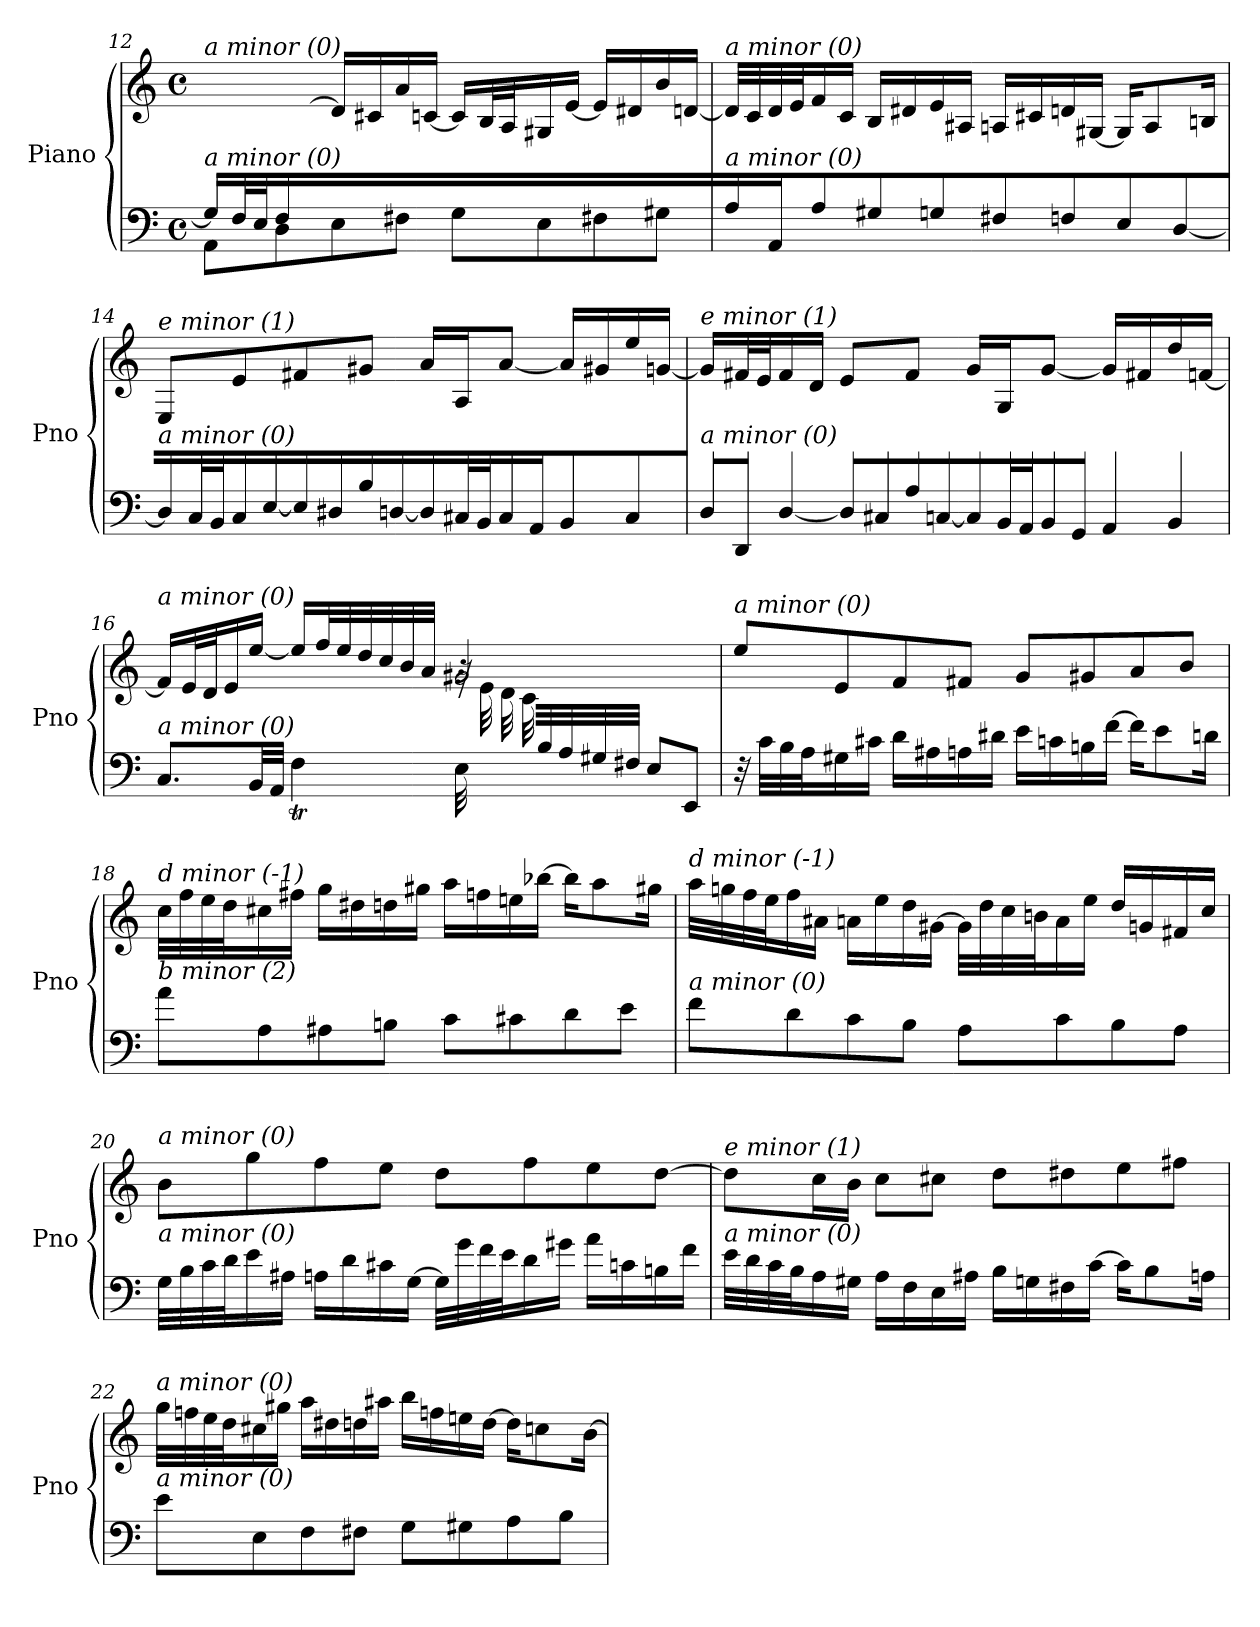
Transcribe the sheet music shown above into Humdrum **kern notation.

**kern	**kern
*part1	*part1
*staff2	*staff1
*I"Piano	*
*I'Pno	*
*clefF4	*clefG2
*k[]	*k[]
*M4/4	*M4/4
*met(c)	*met(c)
=12	=12
*^	*
!	!	!LO:TX:i:t=a minor (0)
!LO:TX:i:t=a minor (0)	!	!
16G/LL]	8AA\L	8.ryy
32F/L	.	.
32E/J	.	.
16F/	8D\	.
2ryy	.	[16d\JJ
.	8E\	16d/LL]
.	.	16c#X/
.	8F#X\J	16a/
.	.	[16cn/JJ
.	8G\L	16c/LL]
.	.	32B/L
.	.	32A/J
.	8E\	16G#X/
4ryy	.	[16e/JJ
.	8F#X\	16e/LL]
.	.	16d#X/
.	8G#X\J	16b/
16ryy	.	[16dn/JJ
*v	*v	*
!!LO:LB:g=z
=13	=13
!	!LO:TX:i:t=a minor (0)
!LO:TX:i:t=a minor (0)	!
16A\LL	32d/LLL]
.	32c/
16AA\J	32d/
.	32e/J
8A\J	16f/
.	16c/JJ
8G#X\L	16B/LL
.	16d#X/
8Gn\J	16e/
.	16A#Xi/JJ
8F#X\L	16A/LL
.	16c#X/
8Fn\	16dn/
.	[16G#X/JJ
8E\	16G#/KL]
.	8A/
[8D\J	.
.	16Bn/Jk
=14	=14
!	!LO:TX:i:t=e minor (1)
!LO:TX:i:t=a minor (0)	!
16D\LL]	8E/L
32C\L	.
32BB\J	.
16C\	8e/
[16E\JJ	.
16E\LL]	8f#X/
16D#X\	.
16B\	8g#X/J
[16Dn\JJ	.
16D/LL]	16a/LL
32C#X/L	16A/J
32BB/J	.
16C#/	[8a/J
16AA/JJ	.
8BB/L	16a/LL]
.	16g#X/
8C#/J	16ee/
.	[16gn/JJ
!!LO:LB:g=z
=15	=15
!	!LO:TX:i:t=e minor (1)
!LO:TX:i:t=a minor (0)	!
16D/LL	16g/LL]
16DD/J	32f#X/L
.	32e/J
[8D/J	16f#/
.	16d/JJ
16D/LL]	8e/L
16C#X/	.
16A/	8f#/J
[16Cn/JJ	.
16C/LL]	16g/LL
32BB/L	16G/J
32AA/J	.
16BB/	[8g/J
16GG/JJ	.
8AA/L	16g/LL]
.	16f#X/
8BB/J	16dd/
.	[16fn/JJ
=16	=16
*^	*^
!	!	!LO:TX:i:t=a minor (0)	!
!LO:TX:i:t=a minor (0)	!	!	!
2ryy	8.C/L	16f/LL]	2ryy
.	.	32e/L	.
.	.	32d/J	.
.	.	16e/	.
.	32BB/LL	[16ee/JJ	.
.	32AA/JJJ	.	.
.	4FT\	16ee/LL]	.
.	.	32ff/L	.
.	.	32ee/	.
.	.	32dd/	.
.	.	32cc/	.
.	.	32b/	.
.	.	32a/JJJ	.
8ryy	32E\	2g#X/	32rg
.	32ryy	.	32e\LLL
.	16ryy	.	32d\
.	.	.	32c\
32B/	8ryy	.	8ryy
32A/	.	.	.
32G#X/	.	.	.
32F#X/JJJ	.	.	.
4ryy	8E/L	.	4ryy
.	8EE/J	.	.
*	*	*v	*v
!!LO:LB:g=z
=17	=17	=17
!	!	!LO:TX:i:t=a minor (0)
!LO:TX:i:t=a minor (0)	!	!
*v	*v	*
32r	8ee\L
32c\LLL	.
32B\	.
32A\J	.
16G#X\	8e/
16c#X\JJ	.
16d\LL	8f/
16A#Xi\	.
16A\	8f#X/J
16d#X\JJ	.
16e\LL	8g/L
16cn\	.
16Bn\	8g#X/
[16f\JJ	.
16f\KL]	8a/
8e\	.
.	8b/J
16dn\Jk	.
=18	=18
!	!LO:TX:i:t=d minor (-1)
!LO:TX:i:t=b minor (2)	!
8a\L	32cc\LLL
.	32ff\
.	32ee\
.	32dd\J
8A\	16cc#X\
.	16ff#X\JJ
8A#Xi\	16gg\LL
.	16dd#Xi\
8Bn\J	16dd\
.	16gg#X\JJ
8c\L	16aa\LL
.	16ffn\
8c#X\	16een\
.	[16bb-X\JJ
8d\	16bb-\KL]
.	8aa\
8e\J	.
.	16gg#X\Jk
!!LO:LB:g=z
=19	=19
!	!LO:TX:i:t=d minor (-1)
!LO:TX:i:t=a minor (0)	!
8f\L	32aa\LLL
.	32ggn\
.	32ff\
.	32ee\J
8d\	16ff\
.	16a#Xi\JJ
8c\	16a\LL
.	16ee\
8B\J	16dd\
.	[16g#X\JJ
8A\L	32g#\LLL]
.	32dd\
.	32cc\
.	32bn\J
8c\	16a\
.	16ee\JJ
8B\	16dd/LL
.	16gn/
8A\J	16f#X/
.	16cc/JJ
=20	=20
!	!LO:TX:i:t=a minor (0)
!LO:TX:i:t=a minor (0)	!
32G\LLL	8b\L
32B\	.
32c\	.
32d\J	.
16e\	8gg\
16A#Xi\JJ	.
16A\LL	8ff\
16d\	.
16c#X\	8ee\J
[16G\JJ	.
32G\LLL]	8dd\L
32g\	.
32f\	.
32e\J	.
16d\	8ff\
16g#X\JJ	.
16a\LL	8ee\
16cn\	.
16Bn\	[8dd\J
16f\JJ	.
!!LO:LB:g=z
=21	=21
!	!LO:TX:i:t=e minor (1)
!LO:TX:i:t=a minor (0)	!
32e\LLL	8dd\L]
32d\	.
32c\	.
32B\J	.
16A\	16cc\L
16G#X\JJ	16b\JJ
16A\LL	8cc\L
16F\	.
16E\	8cc#X\J
16A#X\JJ	.
16B\LL	8dd\L
16Gn\	.
16F#X\	8dd#X\
[16c\JJ	.
16c\KL]	8ee\
8B\	.
.	8ff#X\J
16An\Jk	.
=22	=22
!	!LO:TX:i:t=a minor (0)
!LO:TX:i:t=a minor (0)	!
8e\L	32gg\LLL
.	32ffn\
.	32ee\
.	32dd\J
8E\	16cc#X\
.	16gg#X\JJ
8F\	16aa\LL
.	16dd#Xi\
8F#X\J	16dd\
.	16aa#X\JJ
8G\L	16bb\LL
.	16ffn\
8G#X\	16een\
.	[16dd\JJ
8A\	16dd\KL]
.	8ccn\
8B\J	.
.	[16b\Jk
=	=
*-	*-
